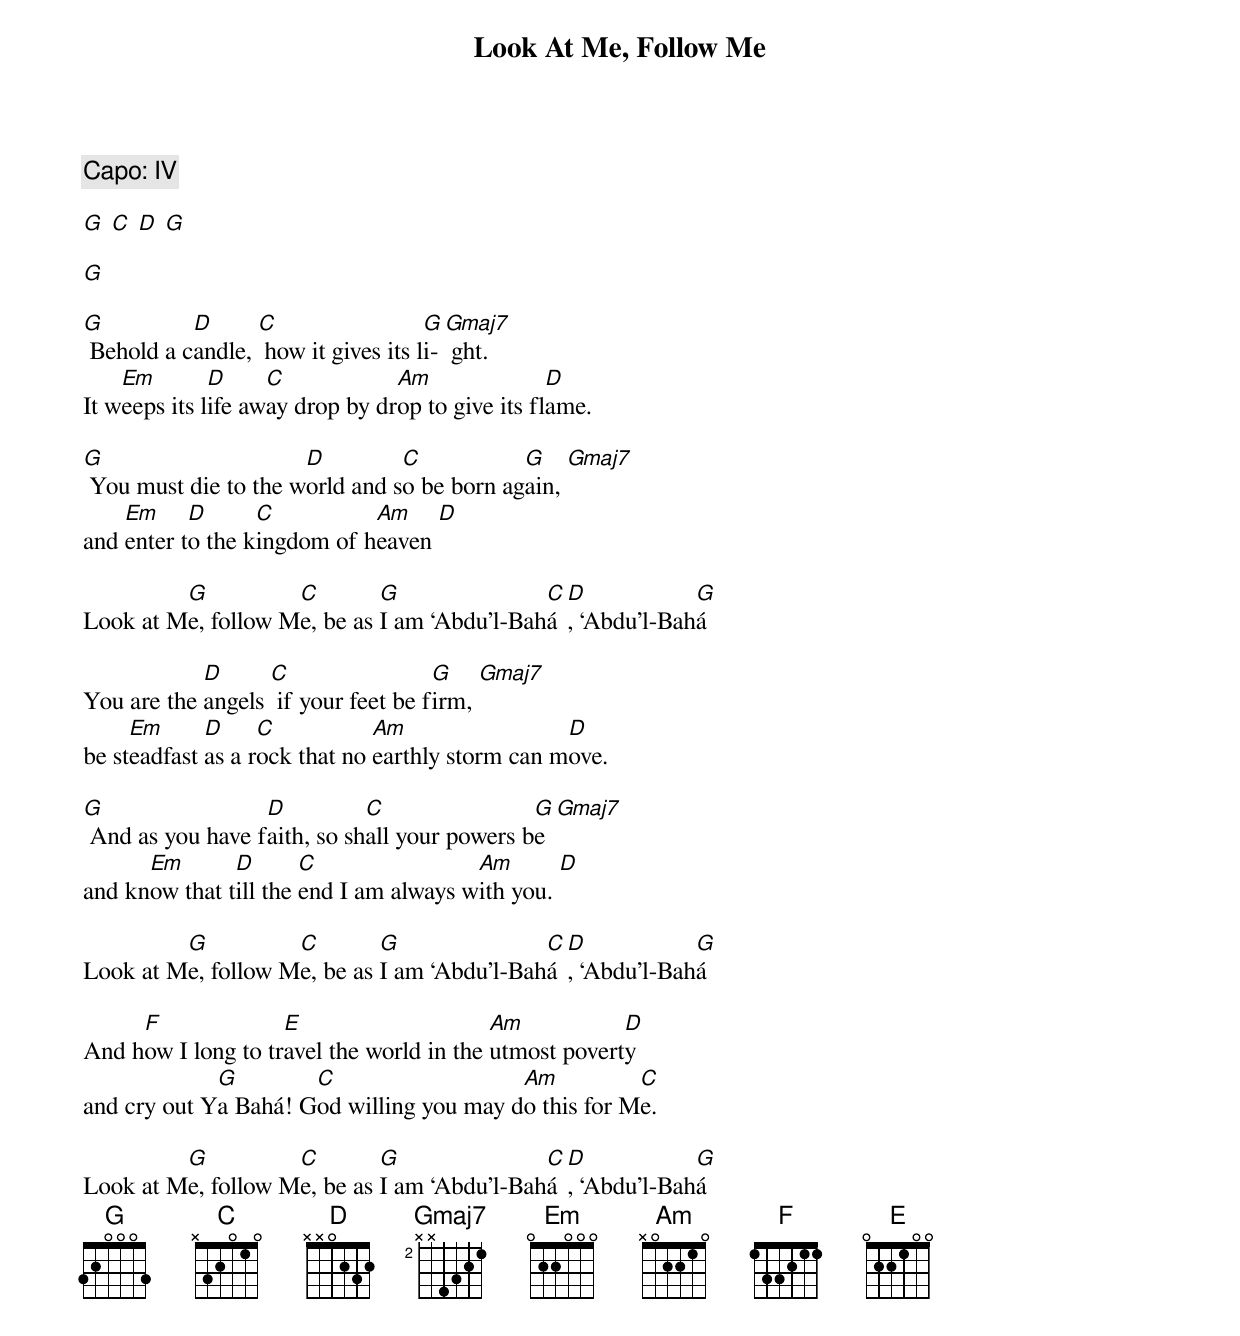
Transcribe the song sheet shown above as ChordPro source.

{title: Look At Me, Follow Me}
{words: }
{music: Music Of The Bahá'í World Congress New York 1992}
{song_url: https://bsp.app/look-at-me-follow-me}

{c: Capo: IV}

[G] [C] [D] [G]

[G]

[G] Behold a c[D]andle, [C] how it gives its l[G]i- [Gmaj7] ght.
It w[Em]eeps its l[D]ife aw[C]ay drop by dr[Am]op to give its fl[D]ame.

[G] You must die to the w[D]orld and s[C]o be born ag[G]ain, [Gmaj7]
and [Em]enter t[D]o the k[C]ingdom of h[Am]eaven [D]

Look at M[G]e, follow M[C]e, be as [G]I am ‘Abdu’l-Bah[C]á [D], ‘Abdu’l-Bah[G]á

You are the [D]angels [C] if your feet be f[G]irm, [Gmaj7]
be st[Em]eadfast [D]as a r[C]ock that no [Am]earthly storm can m[D]ove.

[G] And as you have f[D]aith, so sh[C]all your powers b[G]e [Gmaj7]
and kn[Em]ow that t[D]ill the [C]end I am always w[Am]ith you. [D]

Look at M[G]e, follow M[C]e, be as [G]I am ‘Abdu’l-Bah[C]á [D], ‘Abdu’l-Bah[G]á

And h[F]ow I long to tr[E]avel the world in the [Am]utmost povert[D]y
and cry out Y[G]a Bahá! G[C]od willing you may d[Am]o this for M[C]e.

Look at M[G]e, follow M[C]e, be as [G]I am ‘Abdu’l-Bah[C]á [D], ‘Abdu’l-Bah[G]á
